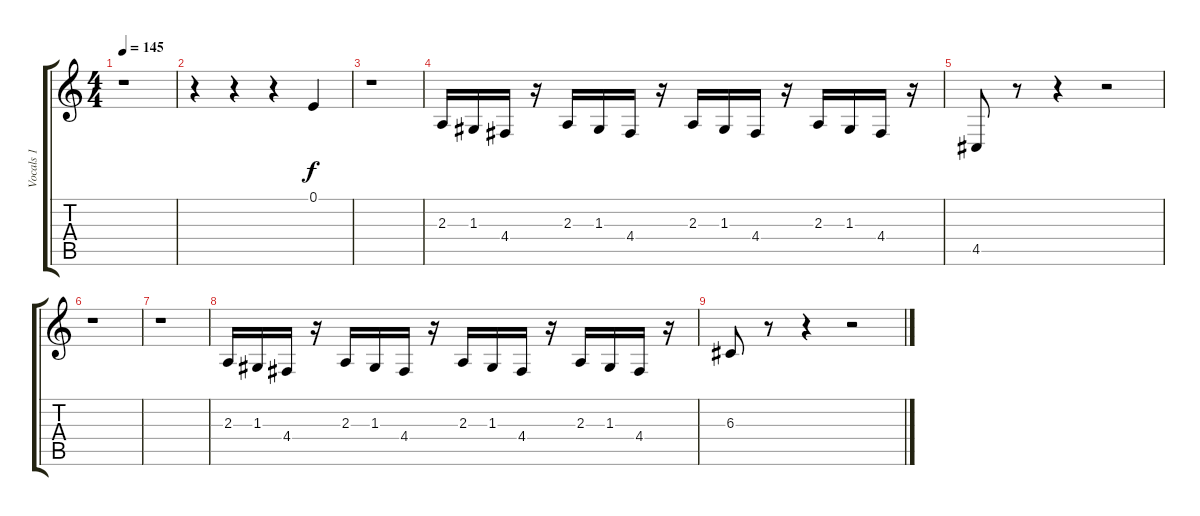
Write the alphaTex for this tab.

\track ("Vocals 1" "Vocals 1") {instrument lead1square}
\staff {score tabs}
\tuning (E4 B3 G3 D3 A2 E2) {hide}
\ts (4 4)
\tempo 145
\clef g2
\ks c
r.1{dy f} |
r.4 r.4 r.4 0.1.4 |
r.1 |
2.3.16 1.3.16 4.4.16 r.16 2.3.16 1.3.16 4.4.16 r.16 2.3.16 1.3.16 4.4.16 r.16 2.3.16 1.3.16 4.4.16 r.16 |
4.5.8 r.8 r.4 r.2 |
r.1 |
r.1 |
2.3.16 1.3.16 4.4.16 r.16 2.3.16 1.3.16 4.4.16 r.16 2.3.16 1.3.16 4.4.16 r.16 2.3.16 1.3.16 4.4.16 r.16 |
6.3.8 r.8 r.4 r.2
